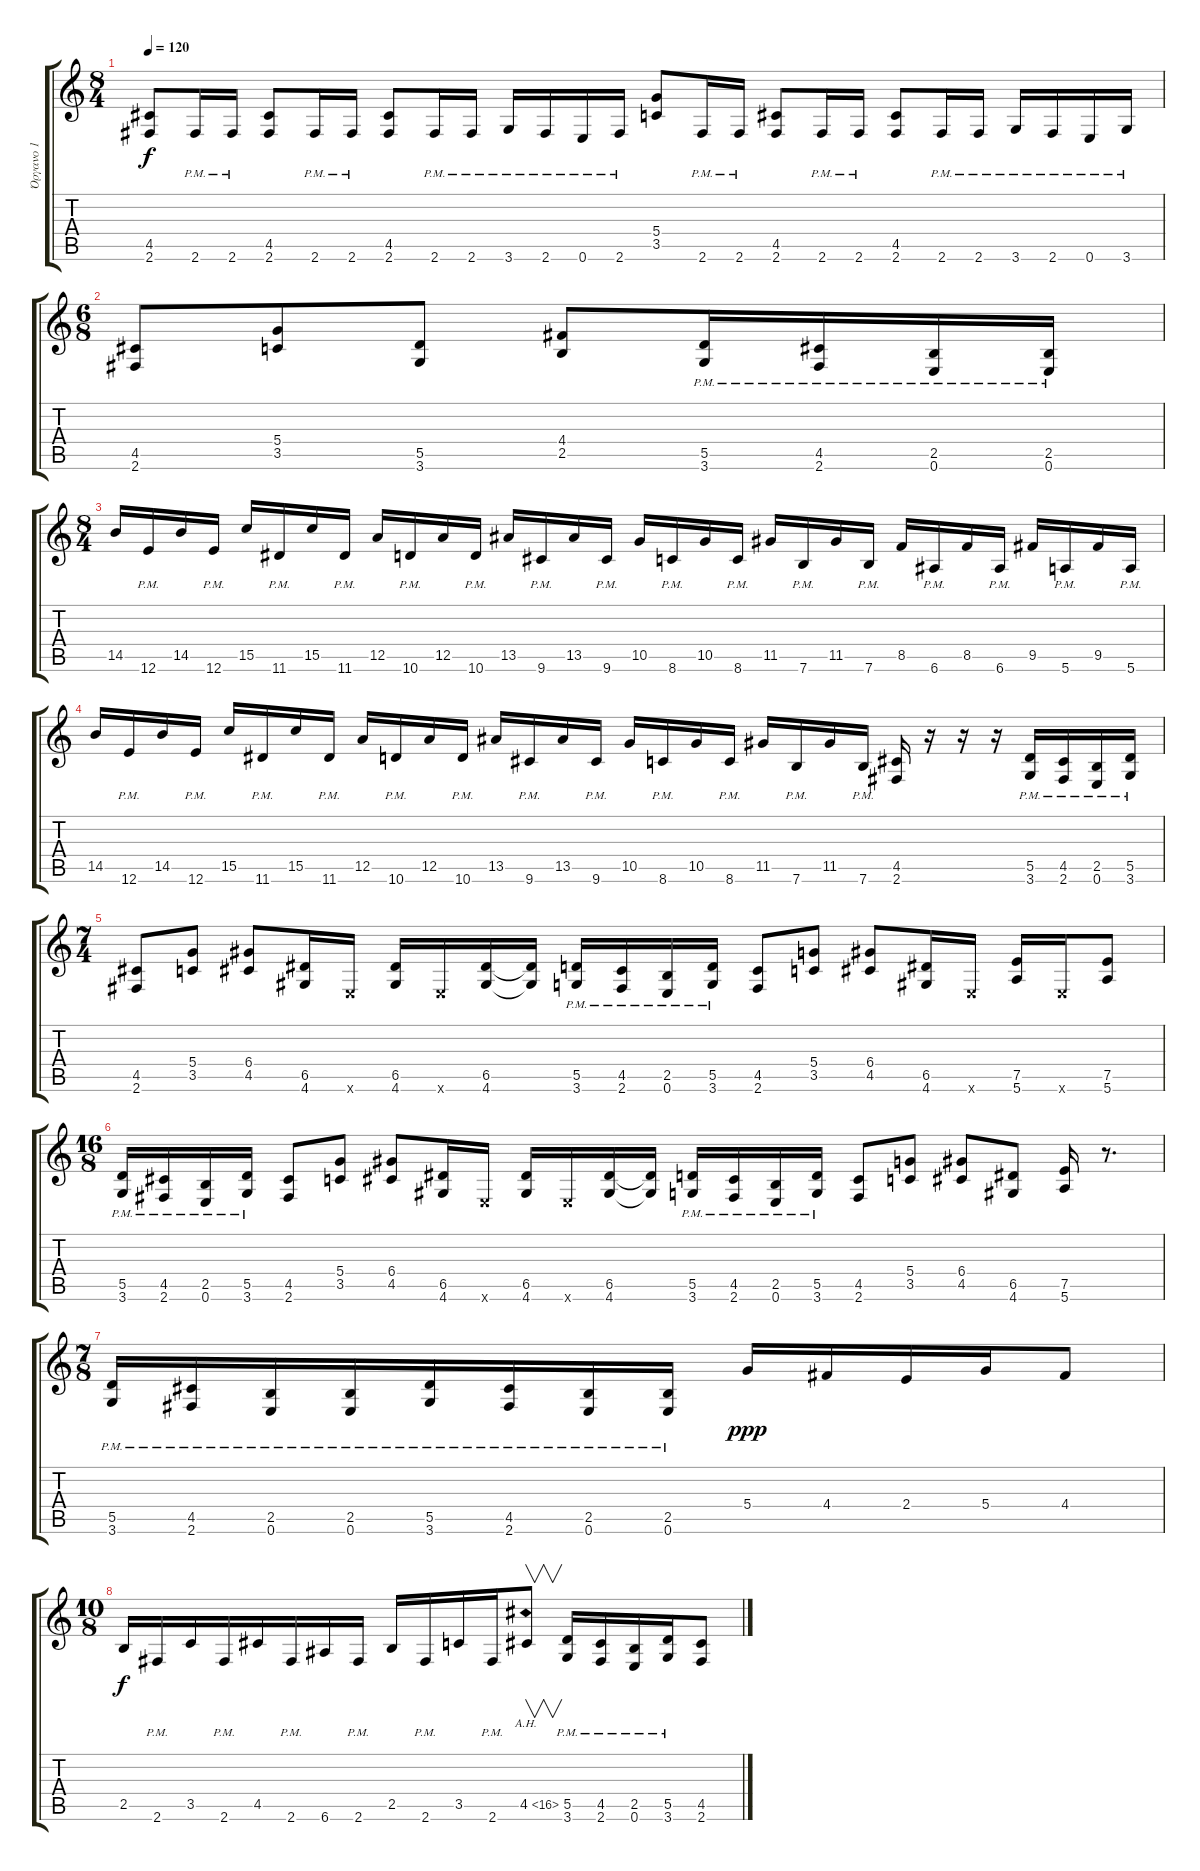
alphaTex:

\track ("Όργανο 1" "Όργανο 1") {instrument distortionguitar}
\staff {score tabs}
\tuning (E4 B3 G3 D3 A2 E2) {hide}
\ts (8 4)
\tempo 120
\clef g2
\ks c
(4.5 2.6).8{dy f} 2.6{pm}.16 2.6{pm}.16 (4.5 2.6).8 2.6{pm}.16 2.6{pm}.16 (4.5 2.6).8 2.6{pm}.16 2.6{pm}.16 3.6{pm}.16 2.6{pm}.16 0.6{pm}.16 2.6{pm}.16 (5.4 3.5).8 2.6{pm}.16 2.6{pm}.16 (4.5 2.6).8 2.6{pm}.16 2.6{pm}.16 (4.5 2.6).8 2.6{pm}.16 2.6{pm}.16 3.6{pm}.16 2.6{pm}.16 0.6{pm}.16 3.6{pm}.16 |
\ts (6 8)
(4.5 2.6).8 (5.4 3.5).8 (5.5 3.6).8 (4.4 2.5).8 (5.5{pm} 3.6{pm}).16 (4.5{pm} 2.6{pm}).16 (2.5{pm} 0.6{pm}).16 (2.5{pm} 0.6{pm}).16 |
\ts (8 4)
14.5.16 12.6{pm}.16 14.5.16 12.6{pm}.16 15.5.16 11.6{pm}.16 15.5.16 11.6{pm}.16 12.5.16 10.6{pm}.16 12.5.16 10.6{pm}.16 13.5.16 9.6{pm}.16 13.5.16 9.6{pm}.16 10.5.16 8.6{pm}.16 10.5.16 8.6{pm}.16 11.5.16 7.6{pm}.16 11.5.16 7.6{pm}.16 8.5.16 6.6{pm}.16 8.5.16 6.6{pm}.16 9.5.16 5.6{pm}.16 9.5.16 5.6{pm}.16 |
14.5.16 12.6{pm}.16 14.5.16 12.6{pm}.16 15.5.16 11.6{pm}.16 15.5.16 11.6{pm}.16 12.5.16 10.6{pm}.16 12.5.16 10.6{pm}.16 13.5.16 9.6{pm}.16 13.5.16 9.6{pm}.16 10.5.16 8.6{pm}.16 10.5.16 8.6{pm}.16 11.5.16 7.6{pm}.16 11.5.16 7.6{pm}.16 (4.5 2.6).16 r.16 r.16 r.16 (5.5{pm} 3.6{pm}).16 (4.5{pm} 2.6{pm}).16 (2.5{pm} 0.6{pm}).16 (5.5{pm} 3.6{pm}).16 |
\ts (7 4)
(4.5 2.6).8 (5.4 3.5).8 (6.4 4.5).8 (6.5 4.6).16 0.6{x}.16 (6.5 4.6).16 0.6{x}.16 (6.5 4.6).16 (6.5{t} 4.6{t}).16 (5.5{pm} 3.6{pm}).16 (4.5{pm} 2.6{pm}).16 (2.5{pm} 0.6{pm}).16 (5.5{pm} 3.6{pm}).16 (4.5 2.6).8 (5.4 3.5).8 (6.4 4.5).8 (6.5 4.6).16 0.6{x}.16 (7.5 5.6).16 0.6{x}.16 (7.5 5.6).8 |
\ts (16 8)
(5.5{pm} 3.6{pm}).16 (4.5{pm} 2.6{pm}).16 (2.5{pm} 0.6{pm}).16 (5.5{pm} 3.6{pm}).16 (4.5 2.6).8 (5.4 3.5).8 (6.4 4.5).8 (6.5 4.6).16 0.6{x}.16 (6.5 4.6).16 0.6{x}.16 (6.5 4.6).16 (6.5{t} 4.6{t}).16 (5.5{pm} 3.6{pm}).16 (4.5{pm} 2.6{pm}).16 (2.5{pm} 0.6{pm}).16 (5.5{pm} 3.6{pm}).16 (4.5 2.6).8 (5.4 3.5).8 (6.4 4.5).8 (6.5 4.6).8 (7.5 5.6).16 r.8{d} |
\ts (7 8)
(5.5{pm} 3.6{pm}).16 (4.5{pm} 2.6{pm}).16 (2.5{pm} 0.6{pm}).16 (2.5{pm} 0.6{pm}).16 (5.5{pm} 3.6{pm}).16 (4.5{pm} 2.6{pm}).16 (2.5{pm} 0.6{pm}).16 (2.5{pm} 0.6{pm}).16 5.4.16{dy ppp} 4.4.16 2.4.16 5.4.16 4.4.8 |
\ts (10 8)
2.5.16{dy f} 2.6{pm}.16 3.5.16 2.6{pm}.16 4.5.16 2.6{pm}.16 6.6.16 2.6{pm}.16 2.5.16 2.6{pm}.16 3.5.16 2.6{pm}.16 4.5{ah 12}.8{v} (5.5{pm} 3.6{pm}).16 (4.5{pm} 2.6{pm}).16 (2.5{pm} 0.6{pm}).16 (5.5{pm} 3.6{pm}).16 (4.5 2.6).8
